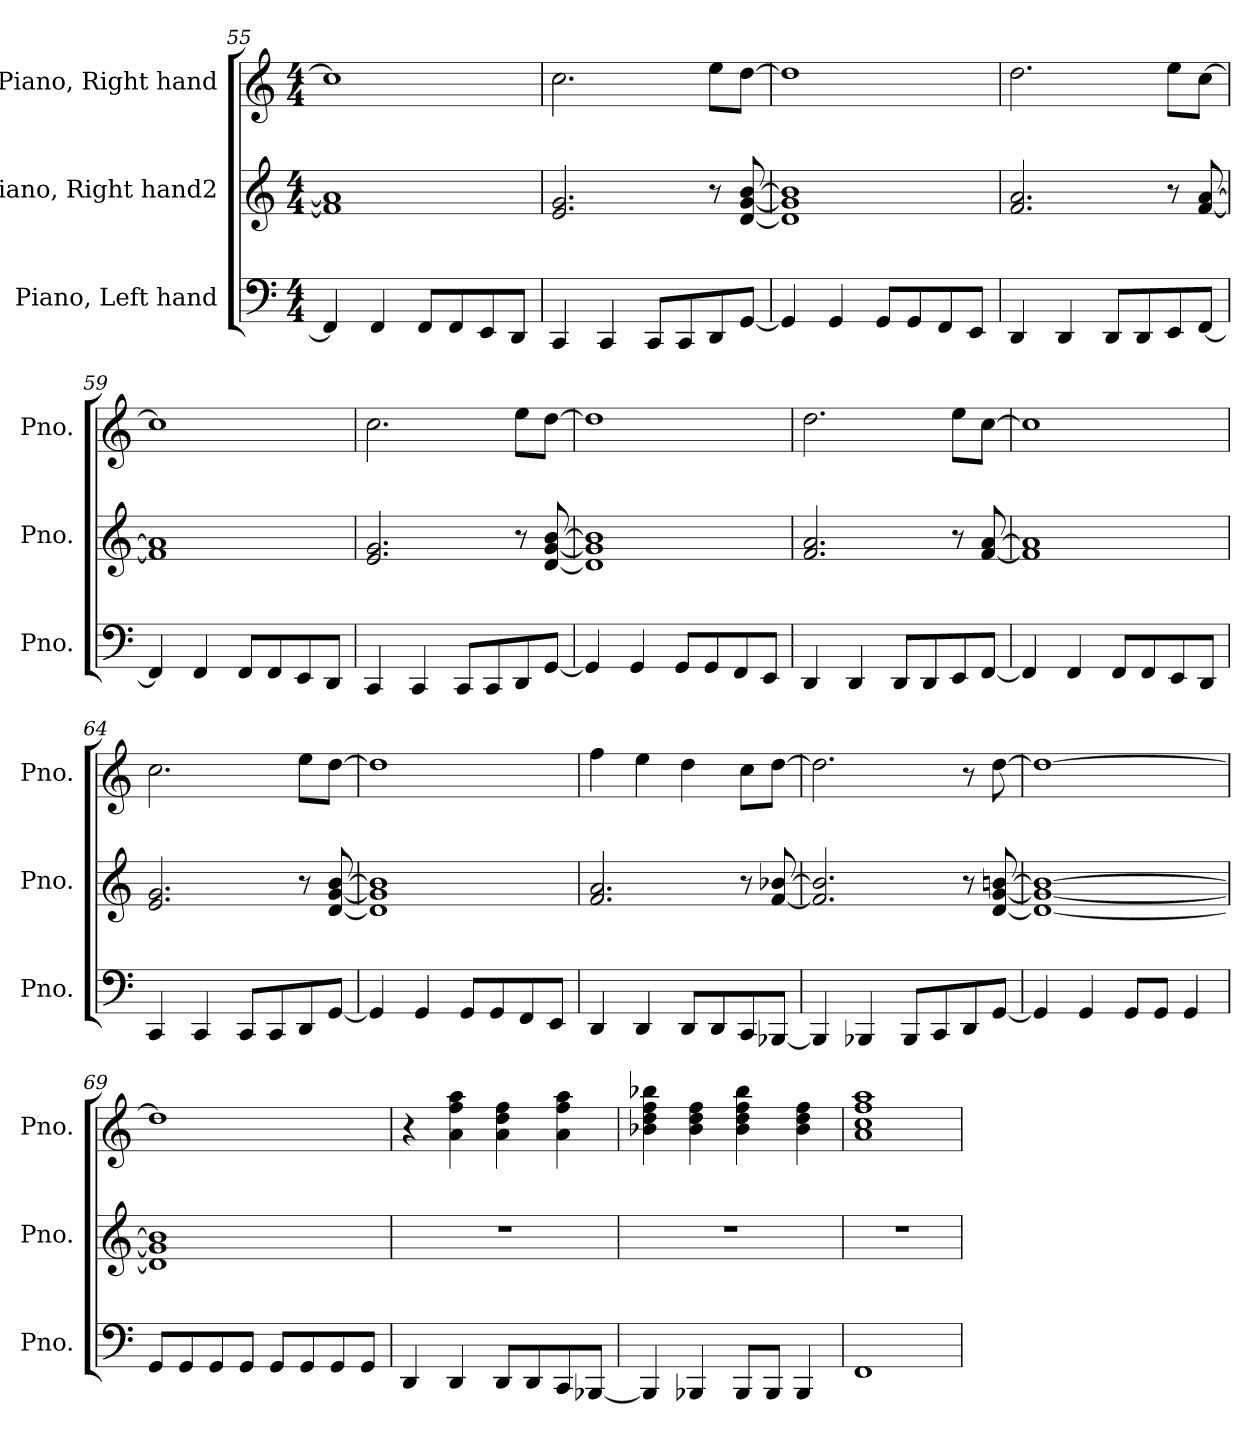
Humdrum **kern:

**kern	**kern	**kern
*part3	*part2	*part1
*staff3	*staff2	*staff1
*I"Piano, Left hand	*I"Piano, Right hand2	*I"Piano, Right hand
*I'Pno.	*I'Pno.	*I'Pno.
*clefF4	*clefG2	*clefG2
*k[]	*k[]	*k[]
*M4/4	*M4/4	*M4/4
=55	=55	=55
4FF/]	1f] 1a]	1cc]
4FF/	.	.
8FF/L	.	.
8FF/	.	.
8EE/	.	.
8DD/J	.	.
=56	=56	=56
4CC/	2.e/ 2.g/	2.cc\
4CC/	.	.
8CC/L	.	.
8CC/	.	.
8DD/	8r	8ee\L
[8GG/J	[8d/ [8g/ [8b/	[8dd\J
!!LO:PB:g=z
=57	=57	=57
4GG/]	1d] 1g] 1b]	1dd]
4GG/	.	.
8GG/L	.	.
8GG/	.	.
8FF/	.	.
8EE/J	.	.
=58	=58	=58
4DD/	2.f/ 2.a/	2.dd\
4DD/	.	.
8DD/L	.	.
8DD/	.	.
8EE/	8r	8ee\L
[8FF/J	[8f/ [8a/	[8cc\J
=59	=59	=59
4FF/]	1f] 1a]	1cc]
4FF/	.	.
8FF/L	.	.
8FF/	.	.
8EE/	.	.
8DD/J	.	.
=60	=60	=60
4CC/	2.e/ 2.g/	2.cc\
4CC/	.	.
8CC/L	.	.
8CC/	.	.
8DD/	8r	8ee\L
[8GG/J	[8d/ [8g/ [8b/	[8dd\J
=61	=61	=61
4GG/]	1d] 1g] 1b]	1dd]
4GG/	.	.
8GG/L	.	.
8GG/	.	.
8FF/	.	.
8EE/J	.	.
!!LO:LB:g=z
=62	=62	=62
4DD/	2.f/ 2.a/	2.dd\
4DD/	.	.
8DD/L	.	.
8DD/	.	.
8EE/	8r	8ee\L
[8FF/J	[8f/ [8a/	[8cc\J
=63	=63	=63
4FF/]	1f] 1a]	1cc]
4FF/	.	.
8FF/L	.	.
8FF/	.	.
8EE/	.	.
8DD/J	.	.
=64	=64	=64
4CC/	2.e/ 2.g/	2.cc\
4CC/	.	.
8CC/L	.	.
8CC/	.	.
8DD/	8r	8ee\L
[8GG/J	[8d/ [8g/ [8b/	[8dd\J
=65	=65	=65
4GG/]	1d] 1g] 1b]	1dd]
4GG/	.	.
8GG/L	.	.
8GG/	.	.
8FF/	.	.
8EE/J	.	.
=66	=66	=66
4DD/	2.f/ 2.a/	4ff\
4DD/	.	4ee\
8DD/L	.	4dd\
8DD/	.	.
8CC/	8r	8cc\L
[8BBB-X/J	[8f/ [8b-X/	[8dd\J
!!LO:LB:g=z
=67	=67	=67
4BBB-/]	2.f/] 2.b-/]	2.dd\]
4BBB-X/	.	.
8BBB-/L	.	.
8CC/	.	.
8DD/	8r	8r
[8GG/J	[8d/ [8g/ [8bn/	[8dd\
=68	=68	=68
4GG/]	1d_ 1g_ 1b_	1dd_
4GG/	.	.
8GG/L	.	.
8GG/J	.	.
4GG/	.	.
=69	=69	=69
8GG/L	1d] 1g] 1b]	1dd]
8GG/	.	.
8GG/	.	.
8GG/J	.	.
8GG/L	.	.
8GG/	.	.
8GG/	.	.
8GG/J	.	.
=70	=70	=70
4DD/	1r	4r
4DD/	.	4a\ 4ff\ 4aa\
8DD/L	.	4a\ 4dd\ 4ff\
8DD/	.	.
8CC/	.	4a\ 4ff\ 4aa\
[8BBB-X/J	.	.
=71	=71	=71
4BBB-/]	1r	4b-X\ 4dd\ 4ff\ 4bb-X\
4BBB-X/	.	4b-\ 4dd\ 4ff\
8BBB-/L	.	4b-\ 4dd\ 4ff\ 4bb-\
8BBB-/J	.	.
4BBB-/	.	4b-\ 4dd\ 4ff\
=72	=72	=72
1FF	1r	1a 1cc 1ff 1aa
=	=	=
*-	*-	*-
